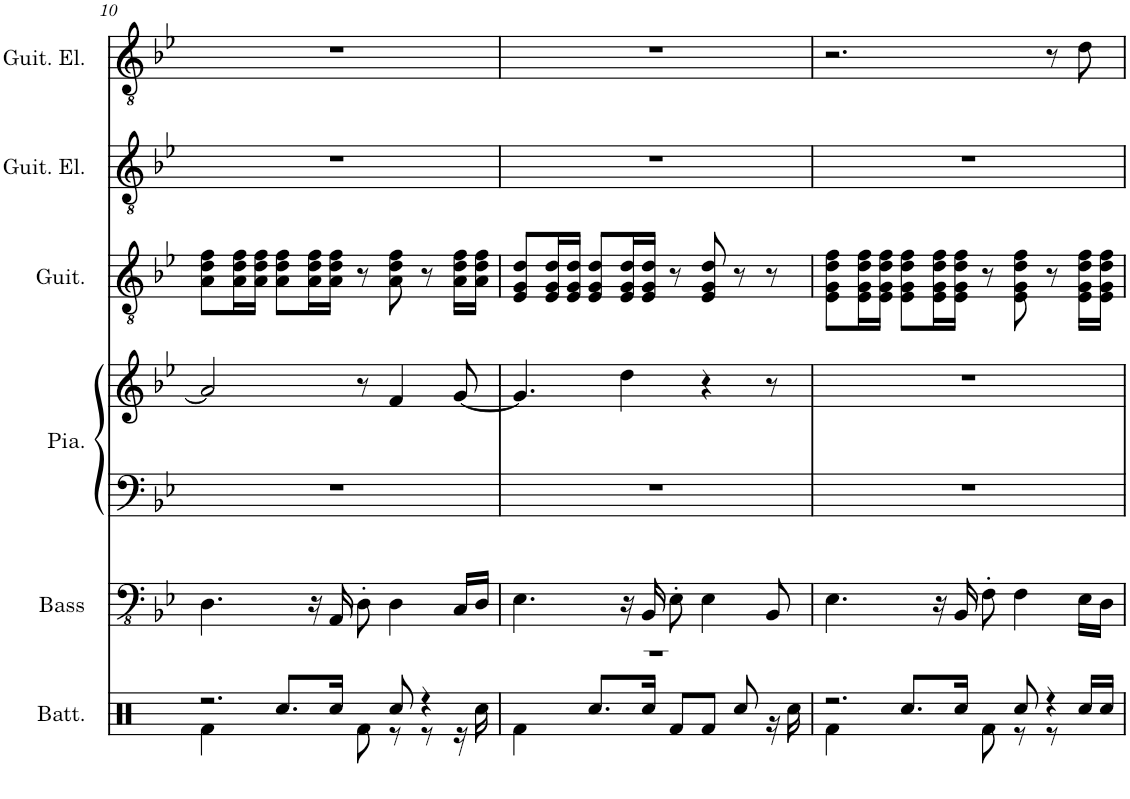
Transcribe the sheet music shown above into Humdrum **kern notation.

**kern	**kern	**kern	**kern	**kern	**kern	**kern
*part6	*part5	*part4	*part4	*part3	*part2	*part1
*staff7	*staff6	*staff5	*staff4	*staff3	*staff2	*staff1
*I"Batterie	*I"Basse acoustique	*I"Piano	*	*I"Guitare acoustique	*I"Guitare électrique	*I"Guitare électrique
*I'Batt.	*I'Bass	*I'Pia.	*	*I'Guit.	*I'Guit. El.	*I'Guit. El.
!!LO:PB:g=z
*clefX	*clefFv4	*clefF4	*clefG2	*clefGv2	*clefGv2	*clefGv2
*k[]	*k[b-e-]	*k[b-e-]	*k[b-e-]	*k[b-e-]	*k[b-e-]	*k[b-e-]
*M4/4	*M4/4	*M4/4	*M4/4	*M4/4	*M4/4	*M4/4
=10	=10	=10	=10	=10	=10	=10
!LO:N:vis=2.	!	!	!	!	!	!
*^	*	*	*	*	*	*
8%5r	4Rf\	4.DD\	1r	2a/]	8A\ 8d\ 8f\L	1r	1r
.	.	.	.	.	16A\ 16d\ 16f\L	.	.
.	.	.	.	.	16A\ 16d\ 16f\JJ	.	.
.	8.Rcc/L	.	.	.	8A\ 8d\ 8f\L	.	.
.	.	16r	.	.	16A\ 16d\ 16f\L	.	.
.	16Rcc/Jk	16AAA/	.	.	16A\ 16d\ 16f\JJ	.	.
.	8Rf\	8DD'\	.	8r	8r	.	.
8Rcc/	8r	4DD\	.	4f/	8A\ 8d\ 8f\	.	.
4r	8r	.	.	.	8r	.	.
.	16r	16CC/LL	.	[8g/	16A\ 16d\ 16f\LL	.	.
.	16Rcc\	16DD/JJ	.	.	16A\ 16d\ 16f\JJ	.	.
=11	=11	=11	=11	=11	=11	=11	=11
1r	4Rf\	4.EE-\	1r	4.g/]	8E-/ 8G/ 8d/L	1r	1r
.	.	.	.	.	16E-/ 16G/ 16d/L	.	.
.	.	.	.	.	16E-/ 16G/ 16d/JJ	.	.
.	8.Rcc/L	.	.	.	8E-/ 8G/ 8d/L	.	.
.	.	16r	.	4dd\	16E-/ 16G/ 16d/L	.	.
.	16Rcc/Jk	16BBB-/	.	.	16E-/ 16G/ 16d/JJ	.	.
.	8Rf/L	8EE-'\	.	.	8r	.	.
.	8Rf/J	4EE-\	.	4r	8E-/ 8G/ 8d/	.	.
.	8Rcc/	.	.	.	8r	.	.
.	16r	8BBB-/	.	8r	8r	.	.
.	16Rcc\	.	.	.	.	.	.
=12	=12	=12	=12	=12	=12	=12	=12
!LO:N:vis=2.	!	!	!	!	!	!	!
8%5r	4Rf\	4.EE-\	1r	1r	8E-\ 8G\ 8d\ 8f\L	1r	2.r
.	.	.	.	.	16E-\ 16G\ 16d\ 16f\L	.	.
.	.	.	.	.	16E-\ 16G\ 16d\ 16f\JJ	.	.
.	8.Rcc/L	.	.	.	8E-\ 8G\ 8d\ 8f\L	.	.
.	.	16r	.	.	16E-\ 16G\ 16d\ 16f\L	.	.
.	16Rcc/Jk	16BBB-/	.	.	16E-\ 16G\ 16d\ 16f\JJ	.	.
.	8Rf\	8FF'\	.	.	8r	.	.
8Rcc/	8r	4FF\	.	.	8E-\ 8G\ 8d\ 8f\	.	.
4r	8r	.	.	.	8r	.	8r
.	16Rcc/LL	16EE-\LL	.	.	16E-\ 16G\ 16d\ 16f\LL	.	8d\
.	16Rcc/JJ	16DD\JJ	.	.	16E-\ 16G\ 16d\ 16f\JJ	.	.
*v	*v	*	*	*	*	*	*
=	=	=	=	=	=	=
*-	*-	*-	*-	*-	*-	*-
